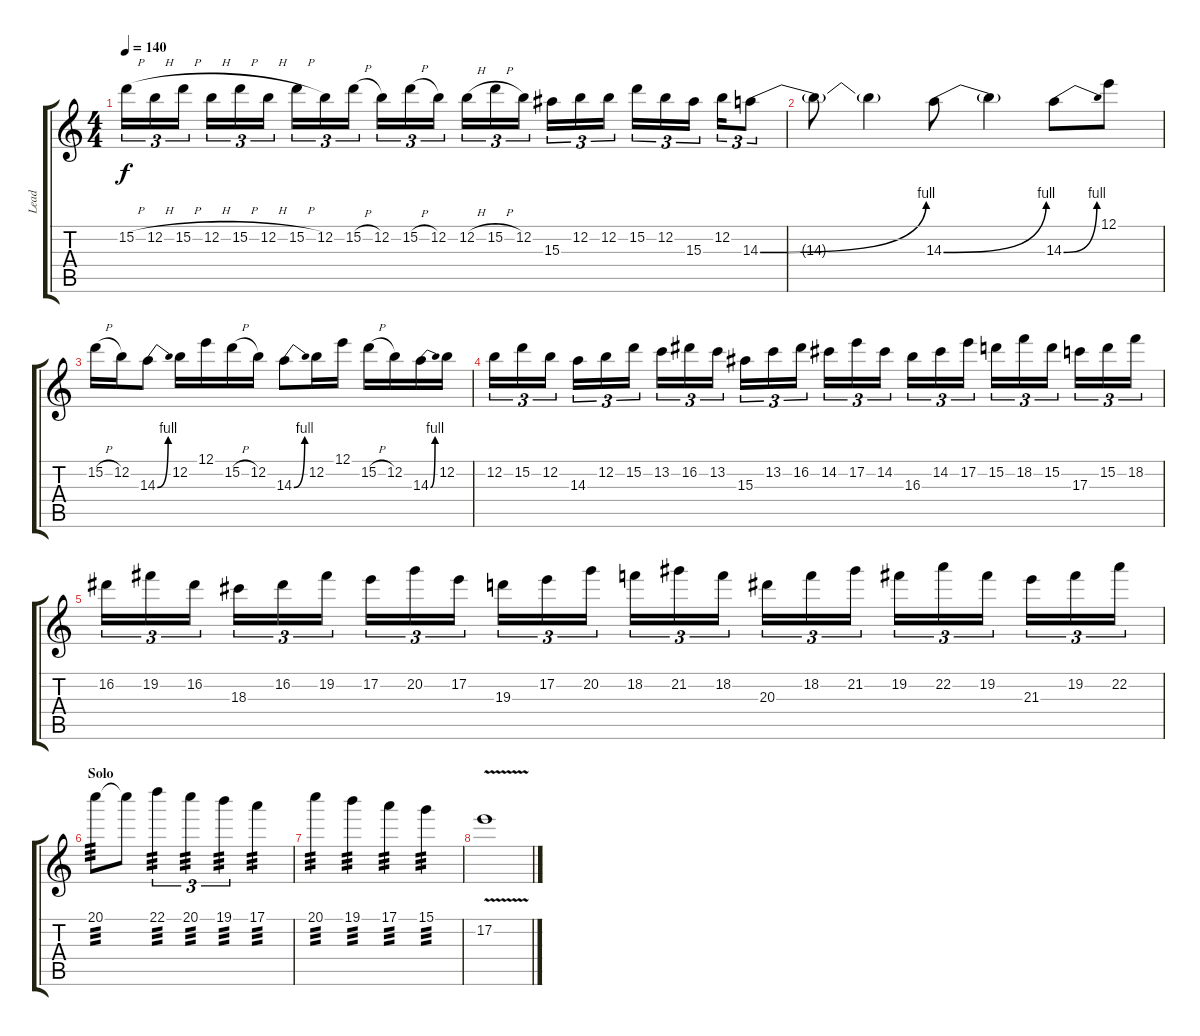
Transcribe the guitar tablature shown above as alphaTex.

\track ("Lead" "Lead") {instrument distortionguitar}
\staff {score tabs}
\tuning (E4 B3 G3 D3 A2 E2) {hide}
\ts (4 4)
\tempo 140
\clef g2
\ks c
15.2{h}.16{tu (3 2) dy f} 12.2{h}.16{tu (3 2)} 15.2{h}.16{tu (3 2)} 12.2{h}.16{tu (3 2)} 15.2{h}.16{tu (3 2)} 12.2{h}.16{tu (3 2)} 15.2{h}.16{tu (3 2)} 12.2.16{tu (3 2)} 15.2{h}.16{tu (3 2)} 12.2.16{tu (3 2)} 15.2{h}.16{tu (3 2)} 12.2.16{tu (3 2)} 12.2{h}.16{tu (3 2)} 15.2{h}.16{tu (3 2)} 12.2.16{tu (3 2)} 15.3.16{tu (3 2)} 12.2.16{tu (3 2)} 12.2.16{tu (3 2)} 15.2.16{tu (3 2)} 12.2.16{tu (3 2)} 15.3.16{tu (3 2)} 12.2.16{tu (3 2)} 14.3{be (bend 0 0 60 4)}.8{tu (3 2)} |
14.3{t}.8 14.3{t}.4 14.3{be (bend 0 0 60 4)}.8 14.3{t}.4 14.3{be (bend 0 0 60 4)}.8 12.1.8 |
15.2{h}.16 12.2.16 14.3{be (bend 0 0 60 4)}.8 12.2.16 12.1.16 15.2{h}.16 12.2.16 14.3{be (bend 0 0 60 4)}.8 12.2.16 12.1.16 15.2{h}.16 12.2.16 14.3{be (bend 0 0 60 4)}.16 12.2.16 |
12.2.16{tu (3 2)} 15.2.16{tu (3 2)} 12.2.16{tu (3 2)} 14.3.16{tu (3 2)} 12.2.16{tu (3 2)} 15.2.16{tu (3 2)} 13.2.16{tu (3 2)} 16.2.16{tu (3 2)} 13.2.16{tu (3 2)} 15.3.16{tu (3 2)} 13.2.16{tu (3 2)} 16.2.16{tu (3 2)} 14.2.16{tu (3 2)} 17.2.16{tu (3 2)} 14.2.16{tu (3 2)} 16.3.16{tu (3 2)} 14.2.16{tu (3 2)} 17.2.16{tu (3 2)} 15.2.16{tu (3 2)} 18.2.16{tu (3 2)} 15.2.16{tu (3 2)} 17.3.16{tu (3 2)} 15.2.16{tu (3 2)} 18.2.16{tu (3 2)} |
16.2.16{tu (3 2)} 19.2.16{tu (3 2)} 16.2.16{tu (3 2)} 18.3.16{tu (3 2)} 16.2.16{tu (3 2)} 19.2.16{tu (3 2)} 17.2.16{tu (3 2)} 20.2.16{tu (3 2)} 17.2.16{tu (3 2)} 19.3.16{tu (3 2)} 17.2.16{tu (3 2)} 20.2.16{tu (3 2)} 18.2.16{tu (3 2)} 21.2.16{tu (3 2)} 18.2.16{tu (3 2)} 20.3.16{tu (3 2)} 18.2.16{tu (3 2)} 21.2.16{tu (3 2)} 19.2.16{tu (3 2)} 22.2.16{tu (3 2)} 19.2.16{tu (3 2)} 21.3.16{tu (3 2)} 19.2.16{tu (3 2)} 22.2.16{tu (3 2)} |
\section ("" "Solo")
20.1.8{tp 3 volume 12} 20.1{t}.8 22.1.4{tu (3 2) tp 3} 20.1.4{tu (3 2) tp 3} 19.1.4{tu (3 2) tp 3} 17.1.4{tp 3} |
20.1.4{tp 3} 19.1.4{tp 3} 17.1.4{tp 3} 15.1.4{tp 3} |
17.2{v}.1
